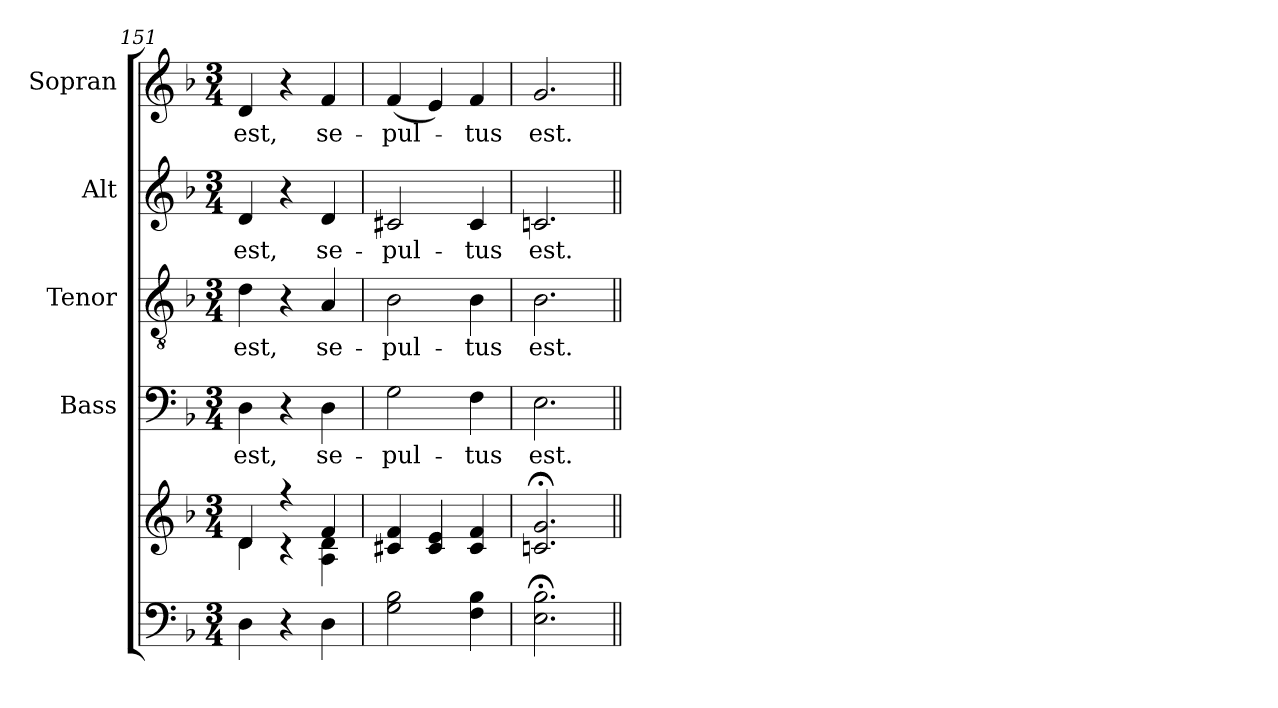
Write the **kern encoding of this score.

**kern	**kern	**kern	**text	**kern	**text	**kern	**text	**kern	**text
*part5	*part5	*part4	*part4	*part3	*part3	*part2	*part2	*part1	*part1
*staff6	*staff5	*staff4	*staff4	*staff3	*staff3	*staff2	*staff2	*staff1	*staff1
*	*	*I"Bass	*	*I"Tenor	*	*I"Alt	*	*I"Sopran	*
*	*	*I'B.	*	*I'T.	*	*I'A.	*	*I'S.	*
!!LO:LB:g=z
*clefF4	*clefG2	*clefF4	*	*clefGv2	*	*clefG2	*	*clefG2	*
*k[b-]	*k[b-]	*k[b-]	*	*k[b-]	*	*k[b-]	*	*k[b-]	*
*F:	*F:	*F:	*	*F:	*	*F:	*	*F:	*
*M3/4	*M3/4	*M3/4	*	*M3/4	*	*M3/4	*	*M3/4	*
=151	=151	=151	=151	=151	=151	=151	=151	=151	=151
*	*^	*	*	*	*	*	*	*	*
!	!	!	!	!LO:LY:b	!	!LO:LY:b	!	!LO:LY:b	!	!LO:LY:b
4D\	4d/	4d\	4D\	est,	4d\	est,	4d/	est,	4d/	est,
4r	4r	4r	4r	.	4r	.	4r	.	4r	.
!	!	!	!	!LO:LY:b	!	!LO:LY:b	!	!LO:LY:b	!	!LO:LY:b
4D\	4f/	4A\ 4d\	4D\	se-	4A/	se-	4d/	se-	4f/	se-
=152	=152	=152	=152	=152	=152	=152	=152	=152	=152	=152
!	!	!	!	!LO:LY:b	!	!LO:LY:b	!	!LO:LY:b	!	!LO:LY:b
*	*v	*v	*	*	*	*	*	*	*	*
2G\ 2B-\	4c#X/ 4f/	2G\	-pul-	2B-\	-pul-	2c#X/	-pul-	(<4f/	-pul-
.	4c#/ 4e/	.	.	.	.	.	.	4e/)	.
!	!	!	!LO:LY:b	!	!LO:LY:b	!	!LO:LY:b	!	!LO:LY:b
4F\ 4B-\	4c#/ 4f/	4F\	-tus	4B-\	-tus	4c#/	-tus	4f/	-tus
=153	=153	=153	=153	=153	=153	=153	=153	=153	=153
!	!	!	!LO:LY:b	!	!LO:LY:b	!	!LO:LY:b	!	!LO:LY:b
2.E\;< 2.B-\;<	2.cn/;< 2.g/;<	2.E\	est.	2.B-\	est.	2.cn/	est.	2.g/	est.
=||	=||	=||	=||	=||	=||	=||	=||	=||	=||
*-	*-	*-	*-	*-	*-	*-	*-	*-	*-
